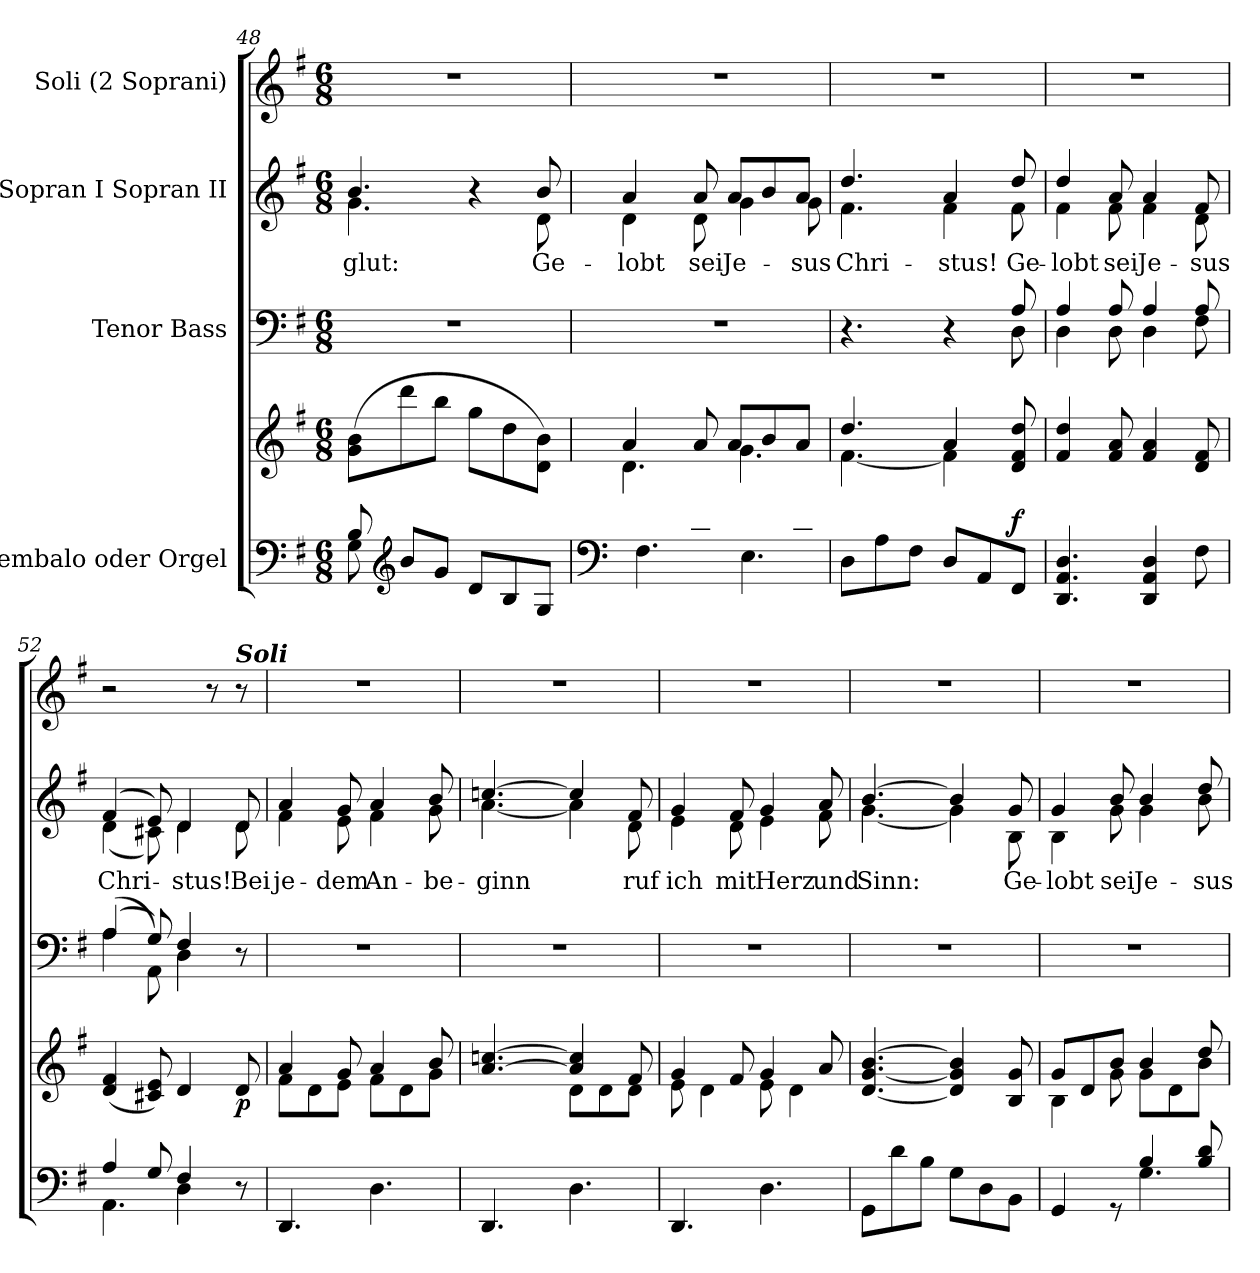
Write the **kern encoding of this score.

**kern	**kern	**dynam	**kern	**kern	**text	**kern
*part4	*part4	*part4	*part3	*part2	*part2	*part1
*staff5	*staff4	*staff4/5	*staff3	*staff2	*staff2	*staff1
*I"Cembalo oder Orgel	*	*	*I"Tenor Bass	*I"Sopran I Sopran II	*	*I"Soli (2 Soprani)
*clefF4	*clefG2	*	*clefF4	*clefG2	*	*clefG2
*k[f#]	*k[f#]	*	*k[f#]	*k[f#]	*	*k[f#]
*G:	*G:	*	*G:	*G:	*	*G:
*M6/8	*M6/8	*	*M6/8	*M6/8	*	*M6/8
=48	=48	=48	=48	=48	=48	=48
*^	*	*	*	*	*	*
!	!	!	!	!	!	!LO:LY:b	!
*	*	*	*	*	*^	*	*
8B/	8G\	(8g/ 8b/L	.	2.r	4.b/	4.g\	-glut:	2.r
*clefG2	*	*	*	*	*	*	*	*
8b/L	2ryy	8ddd\	.	.	.	.	.	.
8g/J	.	8bb\J	.	.	.	.	.	.
8d/L	.	8gg\L	.	.	4r	4ryy	.	.
8B/	.	8dd\	.	.	.	.	.	.
!	!	!	!	!	!	!	!LO:LY:b	!
8G/J	8ryy	8d\ 8b\J)	.	.	8b/	8d\	Ge-	.
!!LO:LB:g=z
=49	=49	=49	=49	=49	=49	=49	=49	=49
*clefF4	*	*	*	*	*	*	*	*
*	*	*^	*	*	*	*	*	*
!	!	!	!	!	!	!	!	!LO:LY:b	!
8F#/Lyy	4.F#\	4a/	4.d\	.	2.r	4a/	4d\	-lobt	2.r
8A/	.	.	.	.	.	.	.	.	.
!	!	!	!	!	!	!	!	!LO:LY:b	!
8d/J	.	8a/	.	.	.	8a/	8d\	sei	.
!	!	!	!	!	!	!	!	!LO:LY:b	!
8E/Lyy	4.E\	8a/L	4.g\	.	.	8a/L	4g\	Je-	.
8G/	.	8b/	.	.	.	8b/	.	.	.
!	!	!	!	!	!	!	!	!LO:LY:b	!
8c#X/J	.	8a/J	.	.	.	8a/J	8g\	-sus	.
*v	*v	*	*	*	*	*	*	*	*
=50	=50	=50	=50	=50	=50	=50	=50	=50
*	*	*	*	*^	*	*	*	*
!	!	!	!	!	!	!	!	!LO:LY:b	!
8D\L	4.dd/	[4.f#\	.	4.r	4.ryy	4.dd/	4.f#\	Chri-	2.r
8A\	.	.	.	.	.	.	.	.	.
8F#\J	.	.	.	.	.	.	.	.	.
!	!	!	!	!	!	!	!	!LO:LY:b	!
8D/L	4a/	4f#\]	.	4r	4ryy	4a/	4f#\	-stus!	.
8AA/	.	.	.	.	.	.	.	.	.
!	!	!	!LO:DY:a=2	!	!	!	!	!LO:LY:b	!
8FF#/J	8d/ 8f#/ 8dd/	8ryy	f	8A/	8D\	8dd/	8f#\	Ge-	.
=51	=51	=51	=51	=51	=51	=51	=51	=51	=51
!	!	!	!	!	!	!	!	!LO:LY:b	!
*	*v	*v	*	*	*	*	*	*	*
4.DD/ 4.AA/ 4.D/	4f#/ 4dd/	.	4A/	4D\	4dd/	4f#\	-lobt	2.r
!	!	!	!	!	!	!	!LO:LY:b	!
.	8f#/ 8a/	.	8A/	8D\	8a/	8f#\	sei	.
!	!	!	!	!	!	!	!LO:LY:b	!
4DD/ 4AA/ 4D/	4f#/ 4a/	.	4A/	4D\	4a/	4f#\	Je-	.
!	!	!	!	!	!	!	!LO:LY:b	!
8F#\	8d/ 8f#/	.	8A/	8F#\	8f#/	8d\	-sus	.
=52	=52	=52	=52	=52	=52	=52	=52	=52
*^	*	*	*	*	*	*	*	*
!	!	!	!	!	!	!	!	!LO:LY:b	!
4A/	4.AA\	(4d/ 4f#/	.	((4A/	4A\	(4f#/	(4d\	Chri-	2r
8G/	.	8c#X/ 8e/)	.	8G/)	8AA\)	8e/)	8c#X\)	.	.
!	!	!	!	!	!	!	!	!LO:LY:b	!
4F#/	4D\	4d/	.	4F#/	4D\	4d/	4d\	-stus!	.
.	.	.	.	.	.	.	.	.	8r
!	!	!	!	!	!	!	!	!	!LO:TX:a:Bi:t=Soli
!	!	!	!LO:DY:b	!	!	!	!	!LO:LY:b	!
8r	8ryy	8d/	p	8r	8ryy	8d/	8d\	Bei	8r
=53	=53	=53	=53	=53	=53	=53	=53	=53	=53
*	*	*^	*	*	*	*	*	*	*
!	!	!	!	!	!	!	!	!	!LO:LY:b	!
*v	*v	*	*	*	*v	*v	*	*	*	*
4.DD/	4a/	8f#\L	.	2.r	4a/	4f#\	je-	2.r
.	.	8d\	.	.	.	.	.	.
!	!	!	!	!	!	!	!LO:LY:b	!
.	8g/	8e\J	.	.	8g/	8e\	-dem	.
!	!	!	!	!	!	!	!LO:LY:b	!
4.D\	4a/	8f#\L	.	.	4a/	4f#\	An-	.
.	.	8d\	.	.	.	.	.	.
!	!	!	!	!	!	!	!LO:LY:b	!
.	8b/	8g\J	.	.	8b/	8g\	-be-	.
!!LO:LB:g=z
=54	=54	=54	=54	=54	=54	=54	=54	=54
!	!	!	!	!	!	!	!LO:LY:b	!
4.DD/	[4.a/ [4.ccn/	8a\Lyy	.	2.r	[4.ccn/	[4.a\	-ginn	2.r
.	.	8d\	.	.	.	.	.	.
.	.	8d\J	.	.	.	.	.	.
4.D\	4a/] 4cc/]	8d\L	.	.	4cc/]	4a\]	.	.
.	.	8d\	.	.	.	.	.	.
!	!	!	!	!	!	!	!LO:LY:b	!
.	8f#/	8d\J	.	.	8f#/	8d\	ruf	.
=55	=55	=55	=55	=55	=55	=55	=55	=55
!	!	!	!	!	!	!	!LO:LY:b	!
4.DD/	4g/	8e\	.	2.r	4g/	4e\	ich	2.r
.	.	4d\	.	.	.	.	.	.
!	!	!	!	!	!	!	!LO:LY:b	!
.	8f#/	.	.	.	8f#/	8d\	mit	.
!	!	!	!	!	!	!	!LO:LY:b	!
4.D\	4g/	8e\	.	.	4g/	4e\	Herz	.
.	.	4d\	.	.	.	.	.	.
!	!	!	!	!	!	!	!LO:LY:b	!
.	8a/	.	.	.	8a/	8f#\	und	.
*	*v	*v	*	*	*	*	*	*
=56	=56	=56	=56	=56	=56	=56	=56
!	!	!	!	!	!	!LO:LY:b	!
8GG/L	[4.d/ [4.g/ [4.b/	.	2.r	[4.b/	[4.g\	Sinn:	2.r
8d\	.	.	.	.	.	.	.
8B\J	.	.	.	.	.	.	.
8G\L	4d/] 4g/] 4b/]	.	.	4b/]	4g\]	.	.
8D\	.	.	.	.	.	.	.
!	!	!	!	!	!	!LO:LY:b	!
8BB\J	8B/ 8g/	.	.	8g/	8B\	Ge-	.
=57	=57	=57	=57	=57	=57	=57	=57
*^	*^	*	*	*	*	*	*
!	!	!	!	!	!	!	!	!LO:LY:b	!
4GG/	4.ryy	8g/L	4B\	.	2.r	4g/	4B\	-lobt	2.r
.	.	8d/	.	.	.	.	.	.	.
!	!	!	!	!	!	!	!	!LO:LY:b	!
8rGG	.	8b/J	8g\	.	.	8b/	8g\	sei	.
!	!	!	!	!	!	!	!	!LO:LY:b	!
4B/	4.G\	4b/	8g\L	.	.	4b/	4g\	Je-	.
.	.	.	8d\	.	.	.	.	.	.
!	!	!	!	!	!	!	!	!LO:LY:b	!
8B/ 8d/	.	8dd/	8b\J	.	.	8dd/	8b\	-sus	.
*v	*v	*	*	*	*	*v	*v	*	*
*	*v	*v	*	*	*	*	*
=	=	=	=	=	=	=
*-	*-	*-	*-	*-	*-	*-
